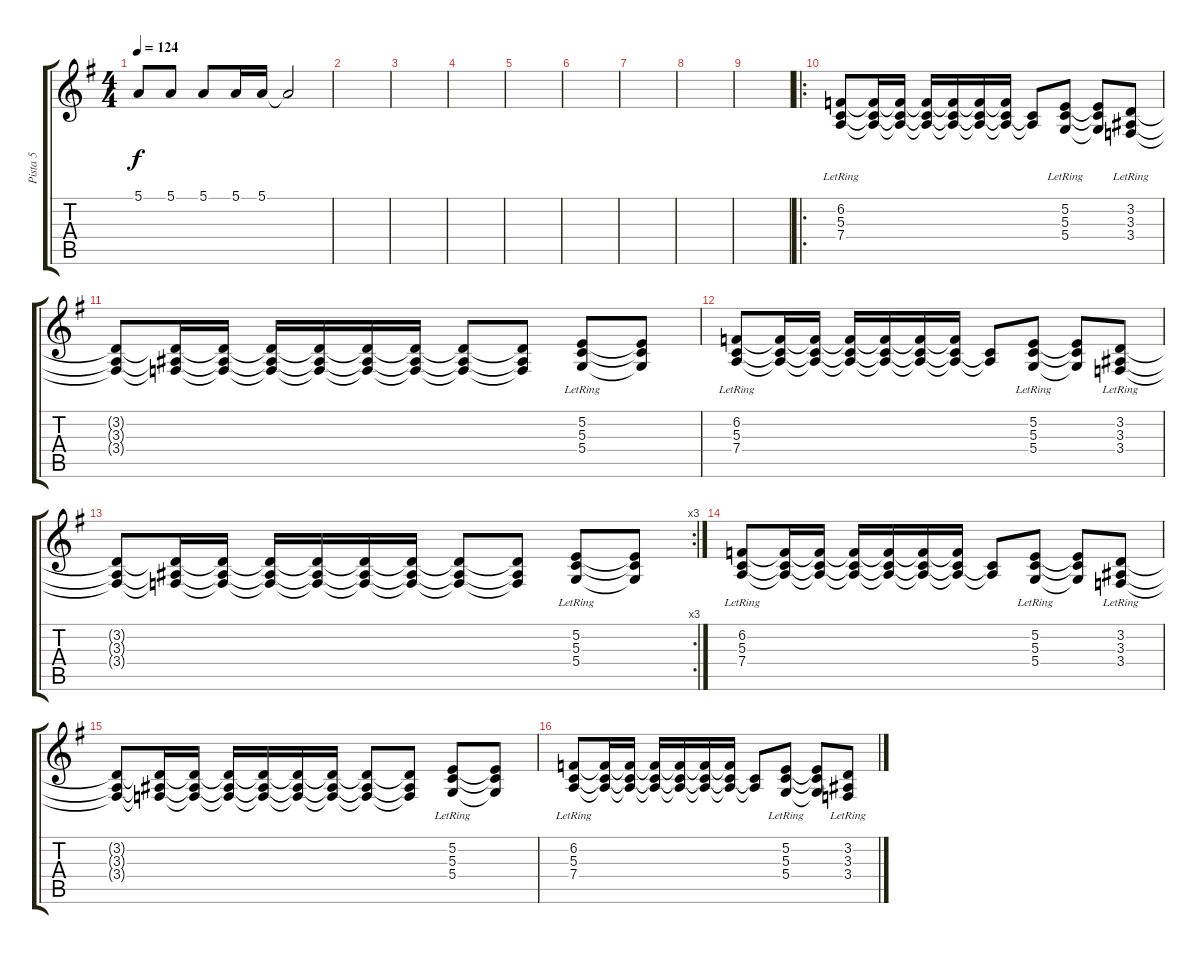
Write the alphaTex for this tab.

\track ("Pista 5" "Pista 5") {instrument acousticgrandpiano}
\staff {score tabs}
\tuning (E4 B3 G3 D3 A2 E2) {hide}
\ts (4 4)
\tempo 124
\clef g2
\ks g
5.1.8{dy f} 5.1.8 5.1.8 5.1.16 5.1.16 5.1{t}.2 |
|
|
|
|
|
|
|
|
\ro
(6.2{lr} 5.3{lr} 7.4{lr}).8 (6.2{t} 5.3{t} 7.4{t}).16 (6.2{t} 5.3{t} 7.4{t}).16 (6.2{t} 5.3{t} 7.4{t}).16 (6.2{t} 5.3{t} 7.4{t}).16 (6.2{t} 5.3{t} 7.4{t}).16 (6.2{t} 5.3{t} 7.4{t}).16 (5.3{t} 7.4{t}).8 (5.2{lr} 5.3{lr} 5.4{lr}).8 (5.2{t} 5.3{t} 5.4{t}).8 (3.2{lr} 3.3{lr} 3.4{lr}).8 |
(3.2{t} 3.3{t} 3.4{t}).8 (3.2{t} 3.3{t} 3.4{t}).16 (3.2{t} 3.3{t} 3.4{t}).16 (3.2{t} 3.3{t} 3.4{t}).16 (3.2{t} 3.3{t} 3.4{t}).16 (3.2{t} 3.3{t} 3.4{t}).16 (3.2{t} 3.3{t} 3.4{t}).16 (3.2{t} 3.3{t} 3.4{t}).8 (3.2{t} 3.3{t} 3.4{t}).8 (5.2{lr} 5.3{lr} 5.4{lr}).8 (5.2{t} 5.3{t} 5.4{t}).8 |
(6.2{lr} 5.3{lr} 7.4{lr}).8 (6.2{t} 5.3{t} 7.4{t}).16 (6.2{t} 5.3{t} 7.4{t}).16 (6.2{t} 5.3{t} 7.4{t}).16 (6.2{t} 5.3{t} 7.4{t}).16 (6.2{t} 5.3{t} 7.4{t}).16 (6.2{t} 5.3{t} 7.4{t}).16 (5.3{t} 7.4{t}).8 (5.2{lr} 5.3{lr} 5.4{lr}).8 (5.2{t} 5.3{t} 5.4{t}).8 (3.2{lr} 3.3{lr} 3.4{lr}).8 |
\rc 3
(3.2{t} 3.3{t} 3.4{t}).8 (3.2{t} 3.3{t} 3.4{t}).16 (3.2{t} 3.3{t} 3.4{t}).16 (3.2{t} 3.3{t} 3.4{t}).16 (3.2{t} 3.3{t} 3.4{t}).16 (3.2{t} 3.3{t} 3.4{t}).16 (3.2{t} 3.3{t} 3.4{t}).16 (3.2{t} 3.3{t} 3.4{t}).8 (3.2{t} 3.3{t} 3.4{t}).8 (5.2{lr} 5.3{lr} 5.4{lr}).8 (5.2{t} 5.3{t} 5.4{t}).8 |
(6.2{lr} 5.3{lr} 7.4{lr}).8 (6.2{t} 5.3{t} 7.4{t}).16 (6.2{t} 5.3{t} 7.4{t}).16 (6.2{t} 5.3{t} 7.4{t}).16 (6.2{t} 5.3{t} 7.4{t}).16 (6.2{t} 5.3{t} 7.4{t}).16 (6.2{t} 5.3{t} 7.4{t}).16 (5.3{t} 7.4{t}).8 (5.2{lr} 5.3{lr} 5.4{lr}).8 (5.2{t} 5.3{t} 5.4{t}).8 (3.2{lr} 3.3{lr} 3.4{lr}).8 |
(3.2{t} 3.3{t} 3.4{t}).8 (3.2{t} 3.3{t} 3.4{t}).16 (3.2{t} 3.3{t} 3.4{t}).16 (3.2{t} 3.3{t} 3.4{t}).16 (3.2{t} 3.3{t} 3.4{t}).16 (3.2{t} 3.3{t} 3.4{t}).16 (3.2{t} 3.3{t} 3.4{t}).16 (3.2{t} 3.3{t} 3.4{t}).8 (3.2{t} 3.3{t} 3.4{t}).8 (5.2{lr} 5.3{lr} 5.4{lr}).8 (5.2{t} 5.3{t} 5.4{t}).8 |
(6.2{lr} 5.3{lr} 7.4{lr}).8 (6.2{t} 5.3{t} 7.4{t}).16 (6.2{t} 5.3{t} 7.4{t}).16 (6.2{t} 5.3{t} 7.4{t}).16 (6.2{t} 5.3{t} 7.4{t}).16 (6.2{t} 5.3{t} 7.4{t}).16 (6.2{t} 5.3{t} 7.4{t}).16 (5.3{t} 7.4{t}).8 (5.2{lr} 5.3{lr} 5.4{lr}).8 (5.2{t} 5.3{t} 5.4{t}).8 (3.2{lr} 3.3{lr} 3.4{lr}).8
